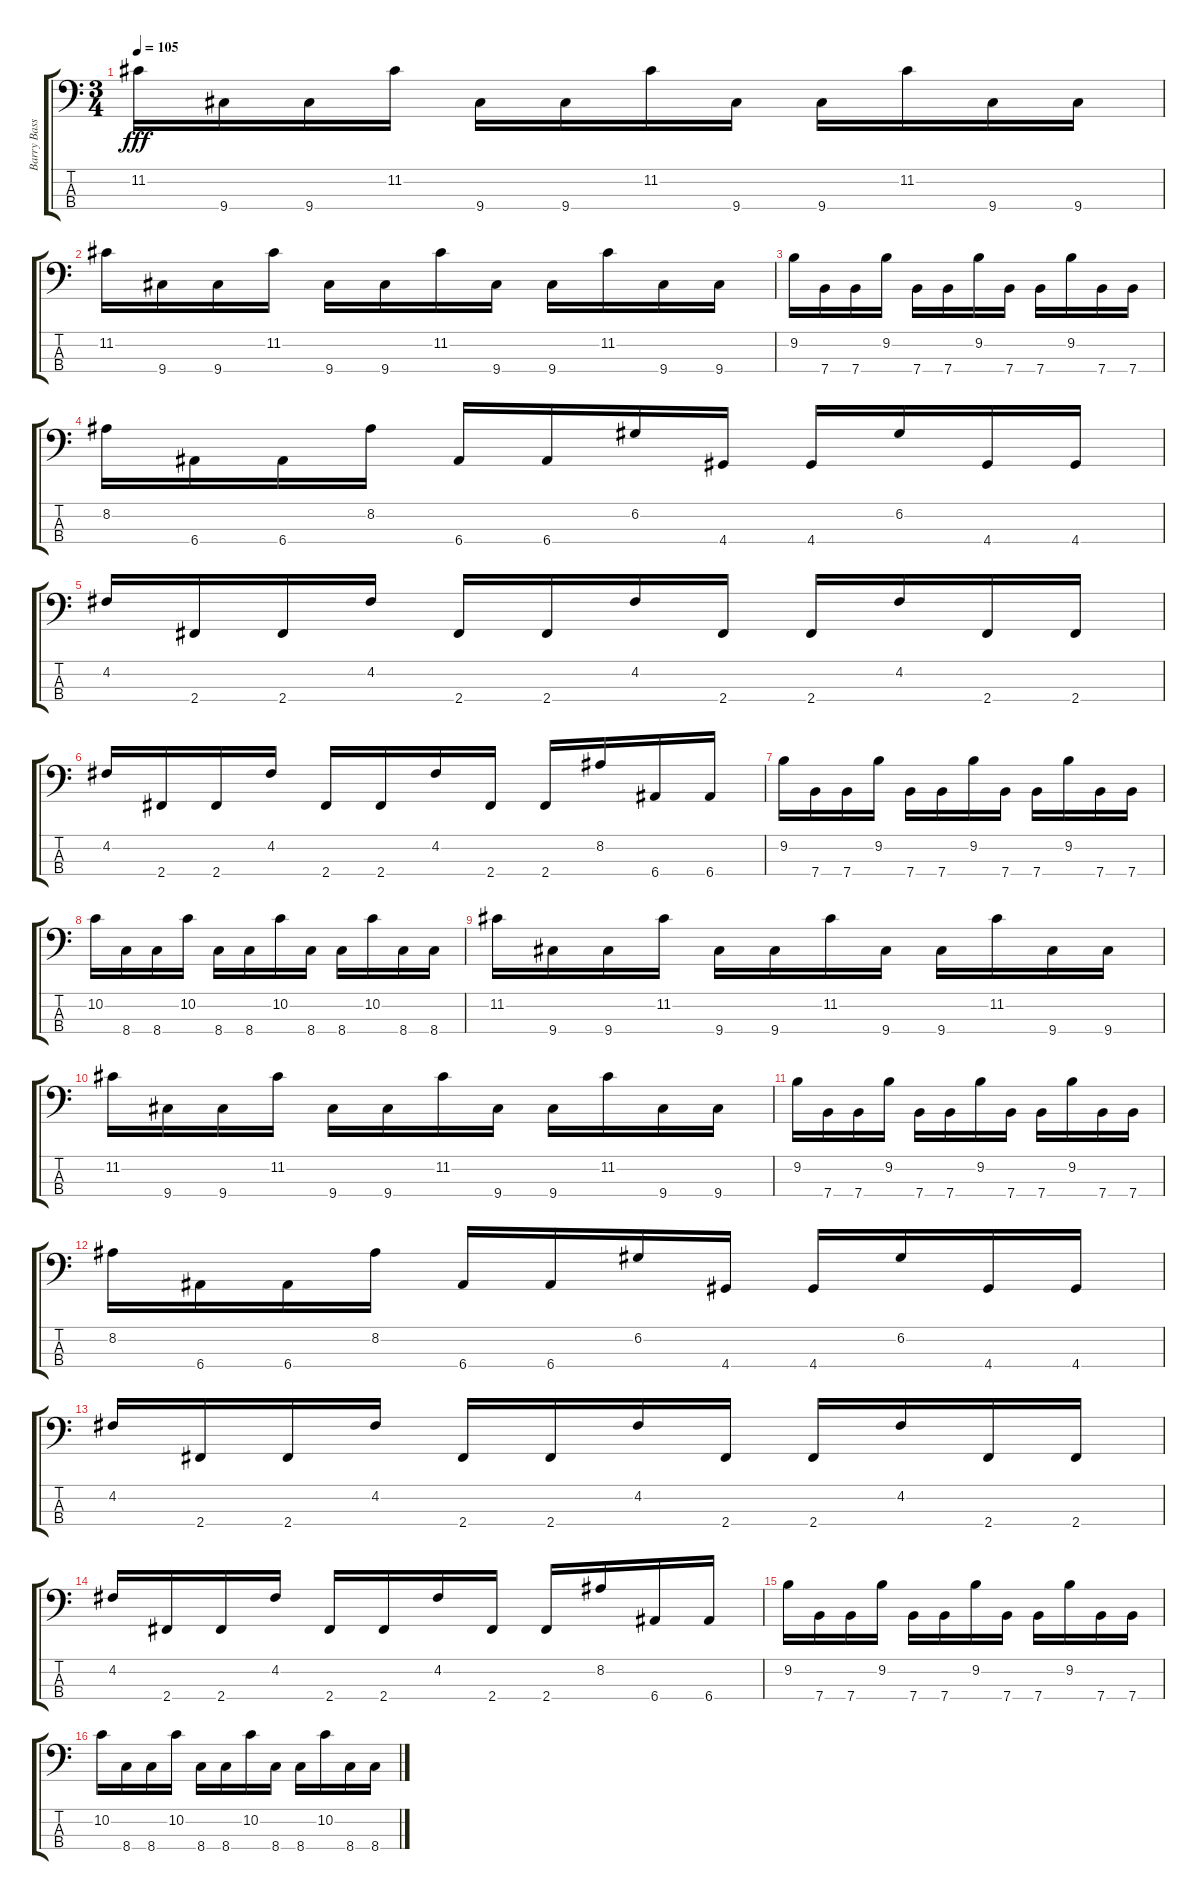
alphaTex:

\track ("Barry Bass" "Barry Bass") {instrument electricbassfinger}
\staff {score tabs}
\tuning (G2 D2 A1 E1) {hide}
\ts (3 4)
\tempo 105
\clef f4
\ks c
11.2.16{dy fff} 9.4.16 9.4.16 11.2.16 9.4.16 9.4.16 11.2.16 9.4.16 9.4.16 11.2.16 9.4.16 9.4.16 |
11.2.16 9.4.16 9.4.16 11.2.16 9.4.16 9.4.16 11.2.16 9.4.16 9.4.16 11.2.16 9.4.16 9.4.16 |
9.2.16 7.4.16 7.4.16 9.2.16 7.4.16 7.4.16 9.2.16 7.4.16 7.4.16 9.2.16 7.4.16 7.4.16 |
8.2.16 6.4.16 6.4.16 8.2.16 6.4.16 6.4.16 6.2.16 4.4.16 4.4.16 6.2.16 4.4.16 4.4.16 |
4.2.16 2.4.16 2.4.16 4.2.16 2.4.16 2.4.16 4.2.16 2.4.16 2.4.16 4.2.16 2.4.16 2.4.16 |
4.2.16 2.4.16 2.4.16 4.2.16 2.4.16 2.4.16 4.2.16 2.4.16 2.4.16 8.2.16 6.4.16 6.4.16 |
9.2.16 7.4.16 7.4.16 9.2.16 7.4.16 7.4.16 9.2.16 7.4.16 7.4.16 9.2.16 7.4.16 7.4.16 |
10.2.16 8.4.16 8.4.16 10.2.16 8.4.16 8.4.16 10.2.16 8.4.16 8.4.16 10.2.16 8.4.16 8.4.16 |
11.2.16 9.4.16 9.4.16 11.2.16 9.4.16 9.4.16 11.2.16 9.4.16 9.4.16 11.2.16 9.4.16 9.4.16 |
11.2.16 9.4.16 9.4.16 11.2.16 9.4.16 9.4.16 11.2.16 9.4.16 9.4.16 11.2.16 9.4.16 9.4.16 |
9.2.16 7.4.16 7.4.16 9.2.16 7.4.16 7.4.16 9.2.16 7.4.16 7.4.16 9.2.16 7.4.16 7.4.16 |
8.2.16 6.4.16 6.4.16 8.2.16 6.4.16 6.4.16 6.2.16 4.4.16 4.4.16 6.2.16 4.4.16 4.4.16 |
4.2.16 2.4.16 2.4.16 4.2.16 2.4.16 2.4.16 4.2.16 2.4.16 2.4.16 4.2.16 2.4.16 2.4.16 |
4.2.16 2.4.16 2.4.16 4.2.16 2.4.16 2.4.16 4.2.16 2.4.16 2.4.16 8.2.16 6.4.16 6.4.16 |
9.2.16 7.4.16 7.4.16 9.2.16 7.4.16 7.4.16 9.2.16 7.4.16 7.4.16 9.2.16 7.4.16 7.4.16 |
10.2.16 8.4.16 8.4.16 10.2.16 8.4.16 8.4.16 10.2.16 8.4.16 8.4.16 10.2.16 8.4.16 8.4.16
